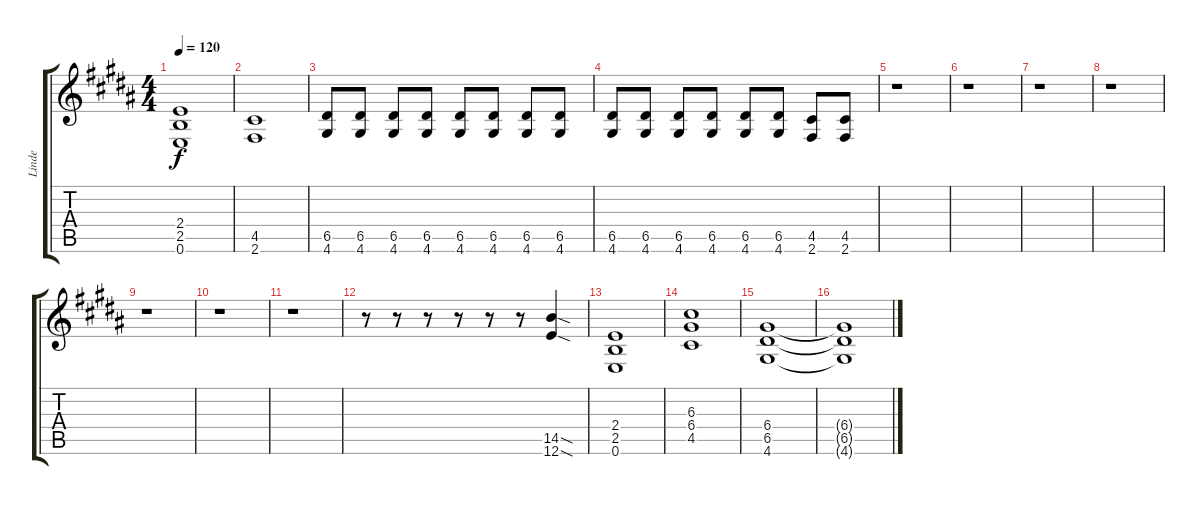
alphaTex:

\track ("Linde" "Linde") {instrument overdrivenguitar}
\staff {score tabs}
\tuning (E4 B3 G3 D3 A2 E2) {hide}
\ts (4 4)
\tempo 120
\clef g2
\ks b
(2.4 2.5 0.6).1{dy f} |
(4.5 2.6).1 |
(6.5 4.6).8 (6.5 4.6).8 (6.5 4.6).8 (6.5 4.6).8 (6.5 4.6).8 (6.5 4.6).8 (6.5 4.6).8 (6.5 4.6).8 |
(6.5 4.6).8 (6.5 4.6).8 (6.5 4.6).8 (6.5 4.6).8 (6.5 4.6).8 (6.5 4.6).8 (4.5 2.6).8 (4.5 2.6).8 |
r.1 |
r.1 |
r.1 |
r.1 |
r.1 |
r.1 |
r.1 |
r.8 r.8 r.8 r.8 r.8 r.8 (14.5{sod} 12.6{sod}).4 |
(2.4 2.5 0.6).1 |
(6.3 6.4 4.5).1 |
(6.4 6.5 4.6).1 |
(6.4{t} 6.5{t} 4.6{t}).1
